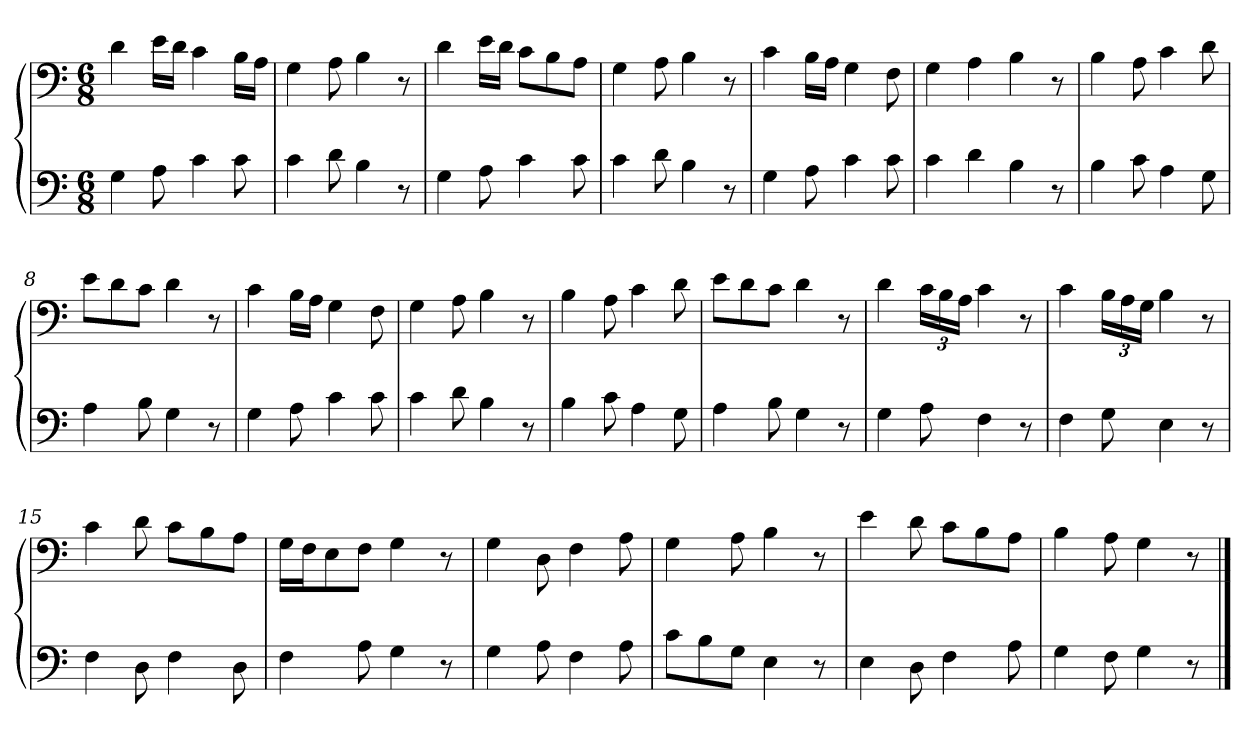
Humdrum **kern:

**kern	**kern
*part1	*part1
*staff2	*staff1
*M6/8	*M6/8
=1	=1
4G	4d
8A	16eLL
.	16dJJ
4c	4c
8c	16BLL
.	16AJJ
=2	=2
4c	4G
8d	8A
4B	4B
8r	8r
=3	=3
4G	4d
8A	16eLL
.	16dJJ
4c	8cL
.	8B
8c	8AJ
=4	=4
4c	4G
8d	8A
4B	4B
8r	8r
=5	=5
4G	4c
8A	16BLL
.	16AJJ
4c	4G
8c	8F
=6	=6
4c	4G
4d	4A
4B	4B
8r	8r
=7	=7
4B	4B
8c	8A
4A	4c
8G	8d
=8	=8
4A	8eL
.	8d
8B	8cJ
4G	4d
8r	8r
=9	=9
4G	4c
8A	16BLL
.	16AJJ
4c	4G
8c	8F
=10	=10
4c	4G
8d	8A
4B	4B
8r	8r
=11	=11
4B	4B
8c	8A
4A	4c
8G	8d
=12	=12
4A	8eL
.	8d
8B	8cJ
4G	4d
8r	8r
=13	=13
4G	4d
8A	24cLL
.	24B
.	24AJJ
4F	4c
8r	8r
=14	=14
4F	4c
8G	24BLL
.	24A
.	24GJJ
4E	4B
8r	8r
=15	=15
4F	4c
8D	8d
4F	8cL
.	8B
8D	8AJ
=16	=16
4F	16GLL
.	16FJ
.	8E
8A	8FJ
4G	4G
8r	8r
=17	=17
4G	4G
8A	8D
4F	4F
8A	8A
=18	=18
8cL	4G
8B	.
8GJ	8A
4E	4B
8r	8r
=19	=19
4E	4e
8D	8d
4F	8cL
.	8B
8A	8AJ
=20	=20
4G	4B
8F	8A
4G	4G
8r	8r
==	==
*-	*-
